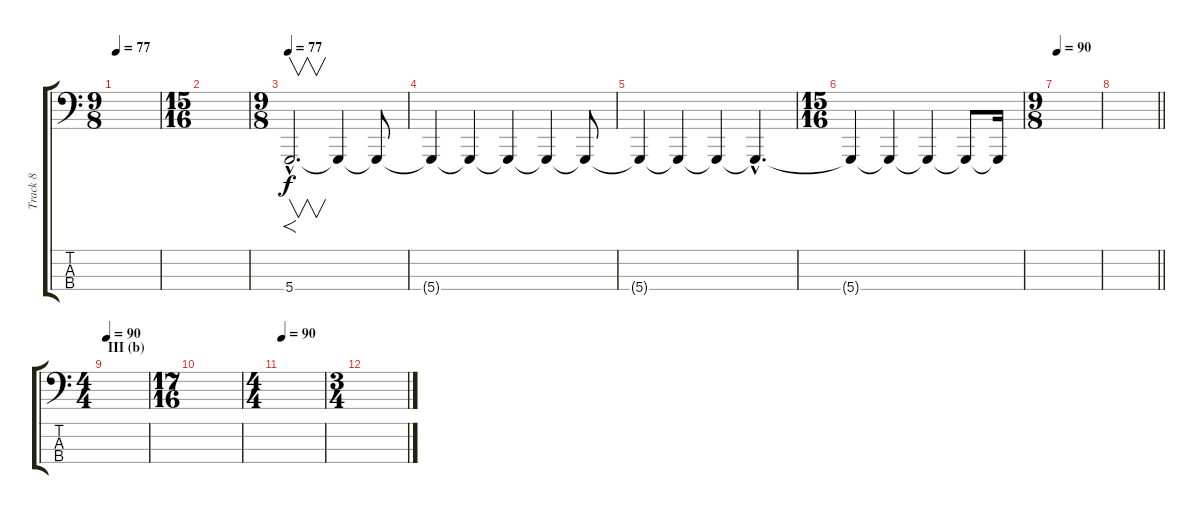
\track ("Track 8" "Track 8") {instrument lead1square}
\staff {score tabs}
\tuning (F2 C2 G1 D1) {hide}
\ts (9 8)
\tempo 77
\clef f4
\ks c
|
\ts (15 16)
|
\ts (9 8)
\tempo 77
5.4{hac}.2{f v d dy f} 5.4{t}.4 5.4{t}.8 |
5.4{t}.4 5.4{t}.4 5.4{t}.4 5.4{t}.4 5.4{t}.8 |
5.4{t}.4 5.4{t}.4 5.4{t}.4 5.4{hac t}.4{d} |
\ts (15 16)
5.4{t}.4 5.4{t}.4 5.4{t}.4 5.4{t}.8 5.4{t}.16 |
\ts (9 8)
\tempo 90
|
\barLineRight lightlight
|
\ts (4 4)
\section ("" "III (b)")
\tempo 90
|
\ts (17 16)
|
\ts (4 4)
\tempo 90
|
\ts (3 4)
